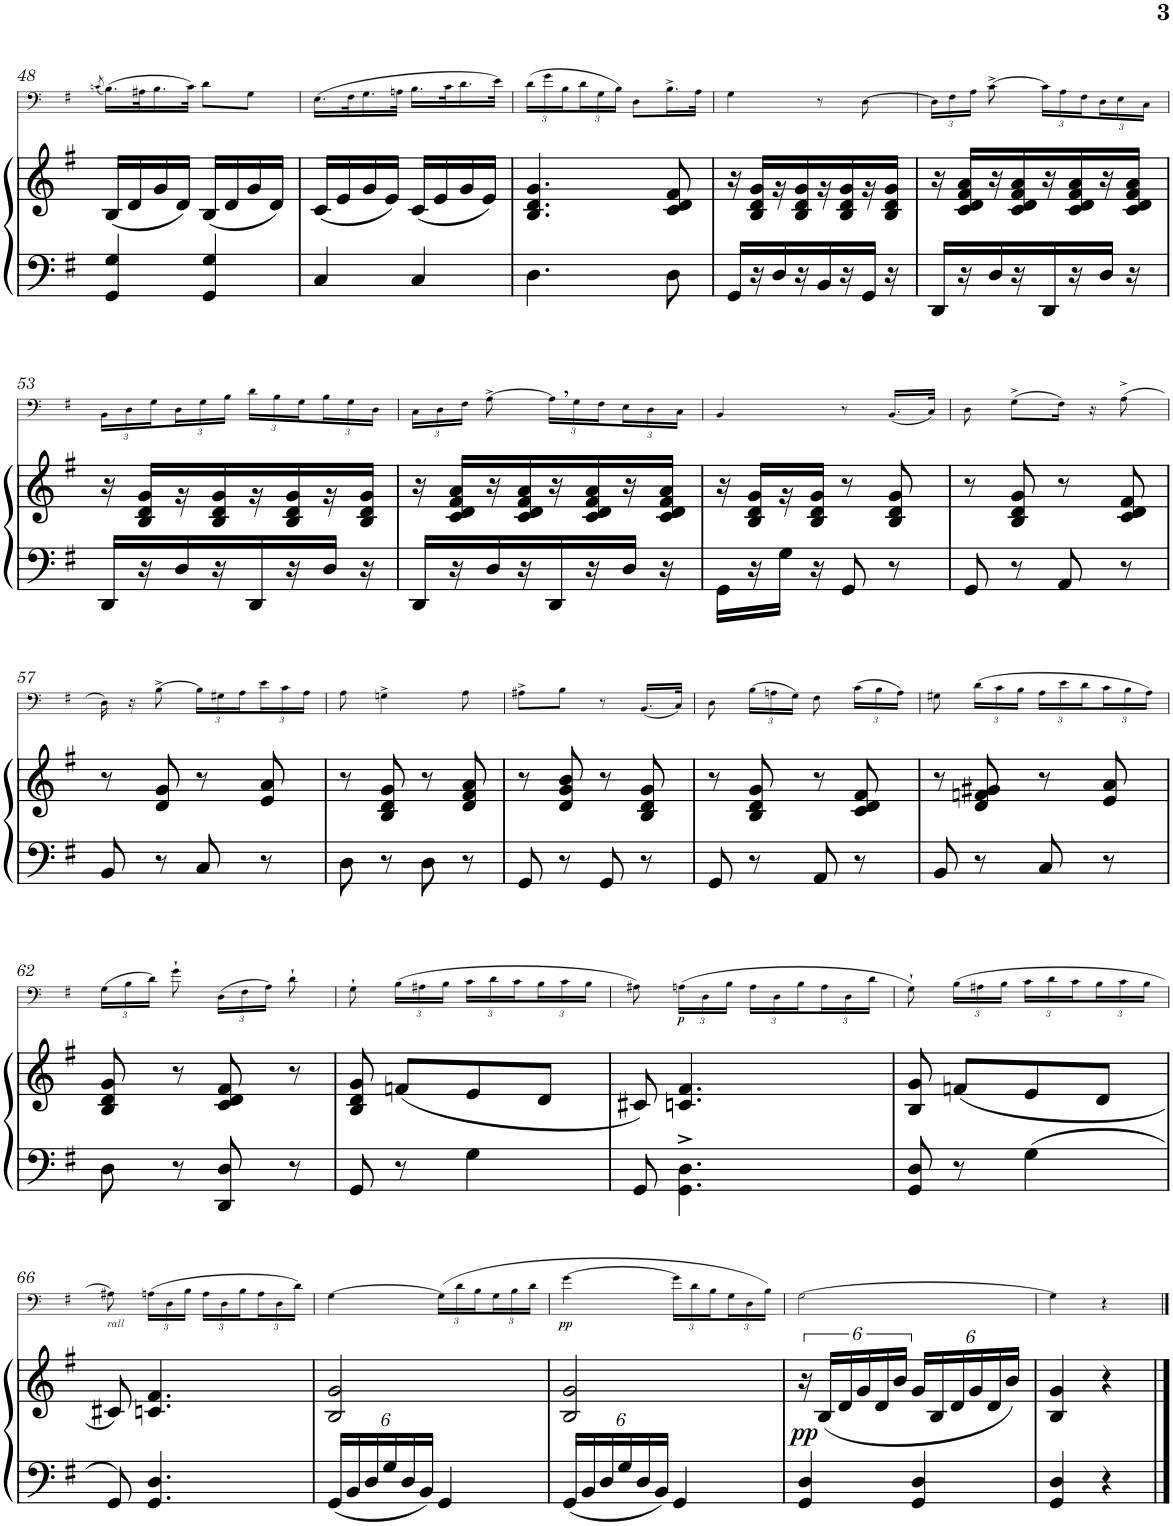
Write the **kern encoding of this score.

**kern	**kern	**dynam	**kern	**dynam
*part2	*part2	*part2	*part1	*part1
*staff3	*staff2	*staff2/3	*staff1	*staff1
*I"Piano	*	*	*I"Trombone	*
*I'Pno	*	*	*I'Trb	*
!!LO:PB:g=z
*clefF4	*clefG2	*	*clefF4	*
*k[f#]	*k[f#]	*	*k[f#]	*
*M2/4	*M2/4	*	*M2/4	*
=48	=48	=48	=48	=48
.	.	.	(8qcn/	.
4GG/ 4G/	(16B/LL	.	(>16.B\LL)	.
.	16d/	.	.	.
.	.	.	32A#X\K	.
.	16g/	.	16.B\	.
.	16d/JJ)	.	.	.
.	.	.	32c\JJk)	.
4GG/ 4G/	(16B/LL	.	8d\L	.
.	16d/	.	.	.
.	16g/	.	8G\J	.
.	16d/JJ)	.	.	.
=49	=49	=49	=49	=49
4C/	(16c/LL	.	(>16.E\LL	.
.	16e/	.	.	.
.	.	.	32F#\K	.
.	16g/	.	16.G\	.
.	16e/JJ)	.	.	.
.	.	.	32An\JJk	.
4C/	(16c/LL	.	16.B\LL	.
.	16e/	.	.	.
.	.	.	32c\K	.
.	16g/	.	16.d\	.
.	16e/JJ)	.	.	.
.	.	.	32e\JJk)	.
=50	=50	=50	=50	=50
*	*	*	*Xbrackettup	*
4.D\	4.B/ 4.d/ 4.g/	.	(24d\LL	.
.	.	.	24g\	.
.	.	.	24B\	.
.	.	.	24d\	.
.	.	.	24G\	.
.	.	.	24B\JJ)	.
.	.	.	8D\L	.
8D\	8c/ 8d/ 8f#/	.	16.B^\L	.
.	.	.	32A\JJk	.
=51	=51	=51	=51	=51
16GG/LL	16r	.	4G\	.
16r	16B/ 16d/ 16g/LL	.	.	.
16D/	16r	.	.	.
16r	16B/ 16d/ 16g/	.	.	.
16BB/	16r	.	8r	.
16r	16B/ 16d/ 16g/	.	.	.
16GG/JJ	16r	.	[8D\	.
16r	16B/ 16d/ 16g/JJ	.	.	.
=52	=52	=52	=52	=52
16DD/LL	16r	.	24D\LL]	.
.	.	.	24F#\	.
16r	16c/ 16d/ 16f#/ 16a/LL	.	.	.
.	.	.	24A\JJ	.
16D/	16r	.	[8c^\	.
16r	16c/ 16d/ 16f#/ 16a/	.	.	.
16DD/	16r	.	24c\LL]	.
.	.	.	24A\	.
16r	16c/ 16d/ 16f#/ 16a/	.	.	.
.	.	.	24F#\	.
16D/JJ	16r	.	24D\	.
.	.	.	24E\	.
16r	16c/ 16d/ 16f#/ 16a/JJ	.	.	.
.	.	.	24C\JJ	.
!!LO:LB:g=z
=53	=53	=53	=53	=53
16DD/LL	16r	.	24BB\LL	.
.	.	.	24D\	.
16r	16B/ 16d/ 16g/LL	.	.	.
.	.	.	24G\	.
16D/	16r	.	24D\	.
.	.	.	24G\	.
16r	16B/ 16d/ 16g/	.	.	.
.	.	.	24B\JJ	.
16DD/	16r	.	24d\LL	.
.	.	.	24B\	.
16r	16B/ 16d/ 16g/	.	.	.
.	.	.	24G\	.
16D/JJ	16r	.	24B\	.
.	.	.	24G\	.
16r	16B/ 16d/ 16g/JJ	.	.	.
.	.	.	24D\JJ	.
=54	=54	=54	=54	=54
16DD/LL	16r	.	24C\LL	.
.	.	.	24D\	.
16r	16c/ 16d/ 16f#/ 16a/LL	.	.	.
.	.	.	24F#\JJ	.
16D/	16r	.	[8A^\	.
16r	16c/ 16d/ 16f#/ 16a/	.	.	.
16DD/	16r	.	24A,\LL]	.
.	.	.	24G\	.
16r	16c/ 16d/ 16f#/ 16a/	.	.	.
.	.	.	24F#\	.
16D/JJ	16r	.	24E\	.
.	.	.	24D\	.
16r	16c/ 16d/ 16f#/ 16a/JJ	.	.	.
.	.	.	24C\JJ	.
=55	=55	=55	=55	=55
16GG\LL	16r	.	4BB/	.
16r	16B/ 16d/ 16g/LL	.	.	.
16G\JJ	16r	.	.	.
16r	16B/ 16d/ 16g/JJ	.	.	.
8GG/	8r	.	8r	.
8r	8B/ 8d/ 8g/	.	(16.BB/LL	.
.	.	.	32C/JJk)	.
=56	=56	=56	=56	=56
8GG/	8r	.	8D\	.
8r	8B/ 8d/ 8g/	.	(>8G^\L	.
8AA/	8r	.	16F#\Jk)	.
.	.	.	16r	.
8r	8c/ 8d/ 8f#/	.	(>8A^\	.
!!LO:LB:g=z
=57	=57	=57	=57	=57
8BB/	8r	.	16D\)	.
.	.	.	16r	.
8r	8d/ 8g/	.	[8B^\	.
8C/	8r	.	24B\LL]	.
.	.	.	24G#X\	.
.	.	.	24A\	.
8r	8e/ 8a/	.	24e\	.
.	.	.	24c\	.
.	.	.	24A\JJ	.
=58	=58	=58	=58	=58
8D\	8r	.	8A\	.
8r	8B/ 8d/ 8g/	.	4Gn^\	.
8D\	8r	.	.	.
8r	8d/ 8f#/ 8a/	.	8A\	.
=59	=59	=59	=59	=59
8GG/	8r	.	8A#X^\L	.
8r	8d/ 8g/ 8b/	.	8B\J	.
8GG/	8r	.	8r	.
8r	8B/ 8d/ 8g/	.	(16.BB/LL	.
.	.	.	32C/JJk)	.
=60	=60	=60	=60	=60
8GG/	8r	.	8D\	.
8r	8B/ 8d/ 8g/	.	(24B\LL	.
.	.	.	24An\	.
.	.	.	24G\JJ)	.
8AA/	8r	.	8F#\	.
8r	8c/ 8d/ 8f#/	.	(24c\LL	.
.	.	.	24B\	.
.	.	.	24A\JJ)	.
=61	=61	=61	=61	=61
8BB/	8r	.	8G#X\	.
8r	8d/ 8fn/ 8g#X/	.	(24d\LL	.
.	.	.	24c\	.
.	.	.	24B\JJ	.
8C/	8r	.	24A\LL	.
.	.	.	24e\	.
.	.	.	24d\	.
8r	8e/ 8a/	.	24c\	.
.	.	.	24B\	.
.	.	.	24A\JJ)	.
!!LO:LB:g=z
=62	=62	=62	=62	=62
8D\	8B/ 8d/ 8g/	.	(24G\LL	.
.	.	.	24B\	.
.	.	.	24d\JJ)	.
8r	8r	.	8g`\	.
8DD/ 8D/	8c/ 8d/ 8f#/	.	(24D\LL	.
.	.	.	24F#\	.
.	.	.	24A\JJ)	.
8r	8r	.	8d`\	.
=63	=63	=63	=63	=63
8GG/	8B/ 8d/ 8g/	.	8G`\	.
8r	(8fn/L	.	(24B\LL	.
.	.	.	24A#X\	.
.	.	.	24B\JJ	.
4G\	8e/	.	24c\LL	.
.	.	.	24d\	.
.	.	.	24c\	.
.	8d/J	.	24B\	.
.	.	.	24c\	.
.	.	.	24B\JJ	.
=64	=64	=64	=64	=64
8GG/	8c#X/)	.	8A#X\)	.
!	!	!	!	!LO:DY:b
4.GG\^ 4.D\^	4.cn/ 4.f#/	.	(24An\LL	p
.	.	.	24D\	.
.	.	.	24B\JJ	.
.	.	.	24A\LL	.
.	.	.	24D\	.
.	.	.	24B\	.
.	.	.	24A\	.
.	.	.	24D\	.
.	.	.	24d\JJ	.
=65	=65	=65	=65	=65
8GG/ 8D/	8B/ 8g/	.	8G`\)	.
8r	(8fn/L	.	(24B\LL	.
.	.	.	24A#X\	.
.	.	.	24B\JJ	.
4G\	8e/	.	24c\LL	.
.	.	.	24d\	.
.	.	.	24c\	.
.	8d/J	.	24B\	.
.	.	.	24c\	.
.	.	.	24B\JJ	.
!!LO:LB:g=z
=66	=66	=66	=66	=66
!	!	!	!LO:TX:b:i:t=rall	!
8GG/	8c#X/)	.	8A#X\)	.
4.GG/ 4.D/	4.cn/ 4.f#/	.	(24An\LL	.
.	.	.	24D\	.
.	.	.	24B\JJ	.
.	.	.	24A\LL	.
.	.	.	24D\	.
.	.	.	24B\	.
.	.	.	24A\	.
.	.	.	24D\	.
.	.	.	24d\JJ)	.
=67	=67	=67	=67	=67
*Xbrackettup	*	*	*	*
24GG/LL	2B/ 2g/	.	[4G\	.
24BB/	.	.	.	.
24D/	.	.	.	.
24G/	.	.	.	.
24D/	.	.	.	.
24BB/JJ	.	.	.	.
4GG/	.	.	(24G\LL]	.
.	.	.	24d\	.
.	.	.	24B\	.
.	.	.	24G\	.
.	.	.	24B\	.
.	.	.	24d\JJ	.
=68	=68	=68	=68	=68
!	!	!	!	!LO:DY:b
24GG/LL	2B/ 2g/	.	[4g\	pp
24BB/	.	.	.	.
24D/	.	.	.	.
24G/	.	.	.	.
24D/	.	.	.	.
24BB/JJ	.	.	.	.
4GG/	.	.	24g\LL]	.
.	.	.	24d\	.
.	.	.	24B\	.
.	.	.	24G\	.
.	.	.	24D\	.
.	.	.	24B\JJ)	.
=69	=69	=69	=69	=69
!	!	!LO:DY:b	!	!
4GG/ 4D/	24r	pp	[2G\	.
.	(24B/LL	.	.	.
.	24d/	.	.	.
.	24g/	.	.	.
.	24d/	.	.	.
.	24b/JJ	.	.	.
*	*Xbrackettup	*	*	*
4GG/ 4D/	24g/LL	.	.	.
.	24B/	.	.	.
.	24d/	.	.	.
.	24g/	.	.	.
.	24d/	.	.	.
.	24b/JJ)	.	.	.
=70	=70	=70	=70	=70
4GG/ 4D/	4B/ 4g/	.	4G\]	.
4r	4r	.	4r	.
==	==	==	==	==
*-	*-	*-	*-	*-
